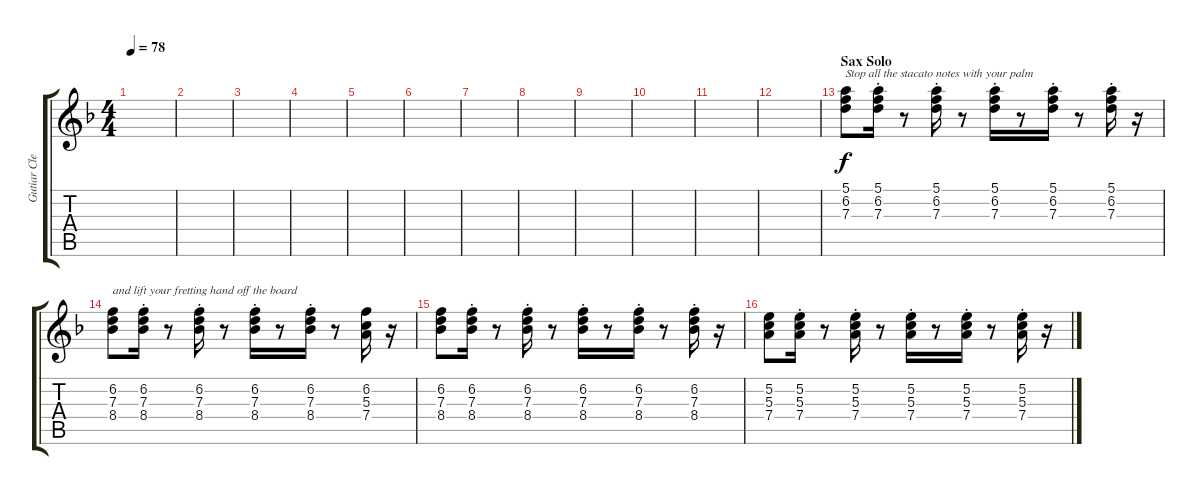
\track ("Gutiar Clean" "Gutiar Cle") {instrument electricguitarclean}
\staff {score tabs}
\tuning (E4 B3 G3 D3 A2 E2) {hide}
\ts (4 4)
\tempo 78
\clef g2
\ks f
|
|
|
|
|
|
|
|
|
|
|
|
\section ("" "Sax Solo")
(5.1 6.2 7.3).8{txt "Stop all the stacato notes with your palm"} (5.1{st} 6.2{st} 7.3{st}).16 r.8 (5.1{st} 6.2{st} 7.3{st}).16 r.8 (5.1{st} 6.2{st} 7.3{st}).16 r.8 (5.1{st} 6.2{st} 7.3{st}).16 r.8 (5.1{st} 6.2{st} 7.3{st}).16 r.16 |
(6.2 7.3 8.4).8{txt "and lift your fretting hand off the board"} (6.2{st} 7.3{st} 8.4{st}).16 r.8 (6.2{st} 7.3{st} 8.4{st}).16 r.8 (6.2{st} 7.3{st} 8.4{st}).16 r.8 (6.2{st} 7.3{st} 8.4{st}).16 r.8 (6.2 5.3 7.4).16 r.16 |
(6.2 7.3 8.4).8 (6.2{st} 7.3{st} 8.4{st}).16 r.8 (6.2{st} 7.3{st} 8.4{st}).16 r.8 (6.2{st} 7.3{st} 8.4{st}).16 r.8 (6.2{st} 7.3{st} 8.4{st}).16 r.8 (6.2 7.3{st} 8.4).16 r.16 |
(5.2 5.3 7.4).8 (5.2{st} 5.3{st} 7.4{st}).16 r.8 (5.2{st} 5.3{st} 7.4{st}).16 r.8 (5.2{st} 5.3{st} 7.4{st}).16 r.8 (5.2{st} 5.3{st} 7.4{st}).16 r.8 (5.2 5.3{st} 7.4).16 r.16
